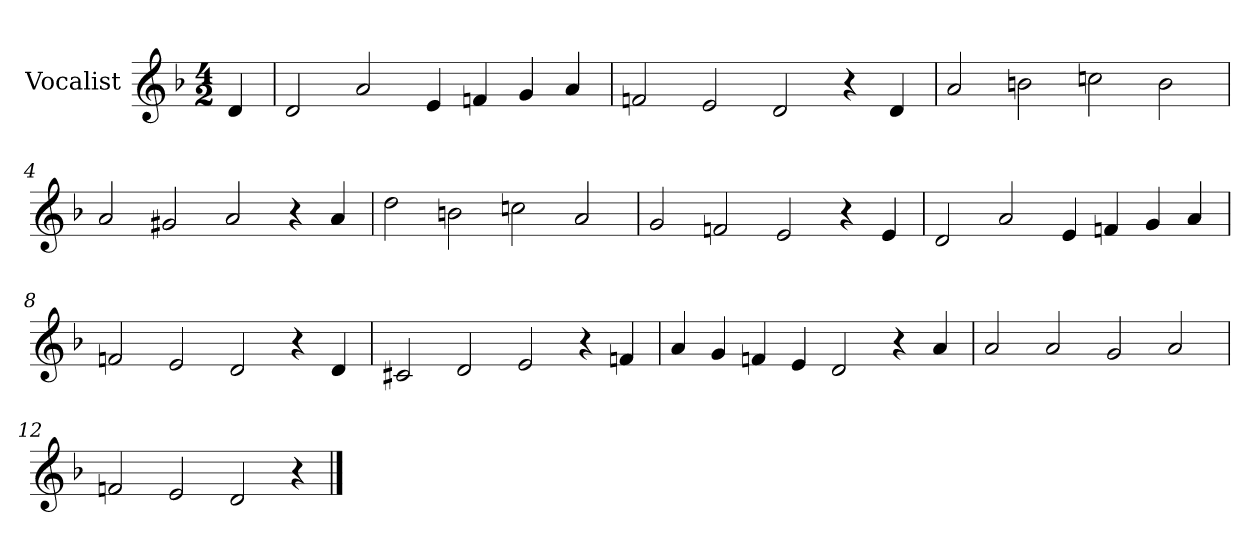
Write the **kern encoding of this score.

**kern
*part1
*staff1
*I"Vocalist
*k[b-]
*d:
*M4/2
=
4d
=1
2d
2a
4e
4fn
4g
4a
=2
2fn
2e
2d
4r
4d
=3
2a
2bn
2ccn
2b
=4
2a
2g#X
2a
4r
4a
=5
2dd
2bn
2ccn
2a
=6
2g
2fn
2e
4r
4e
=7
2d
2a
4e
4fn
4g
4a
=8
2fn
2e
2d
4r
4d
=9
2c#X
2d
2e
4r
4fn
=10
4a
4g
4fn
4e
2d
4r
4a
=11
2a
2a
2g
2a
=12
2fn
2e
2d
4r
==
*-
